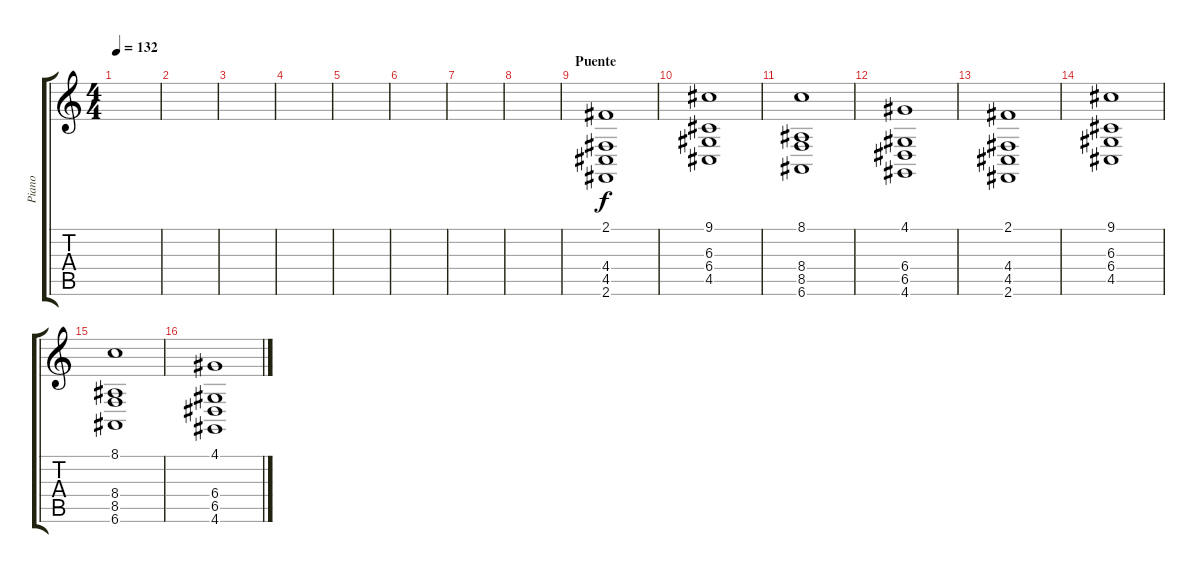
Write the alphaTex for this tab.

\track ("Piano" "Piano") {instrument brightacousticpiano}
\staff {score tabs}
\tuning (E4 B3 G3 D3 A2 E2) {hide}
\ts (4 4)
\tempo 132
\clef g2
\ks c
|
|
|
|
|
|
|
|
\section ("" "Puente")
(2.1 4.4 4.5 2.6).1 |
(9.1 6.3 6.4 4.5).1 |
(8.1 8.4 8.5 6.6).1 |
(4.1 6.4 6.5 4.6).1 |
(2.1 4.4 4.5 2.6).1 |
(9.1 6.3 6.4 4.5).1 |
(8.1 8.4 8.5 6.6).1 |
(4.1 6.4 6.5 4.6).1
